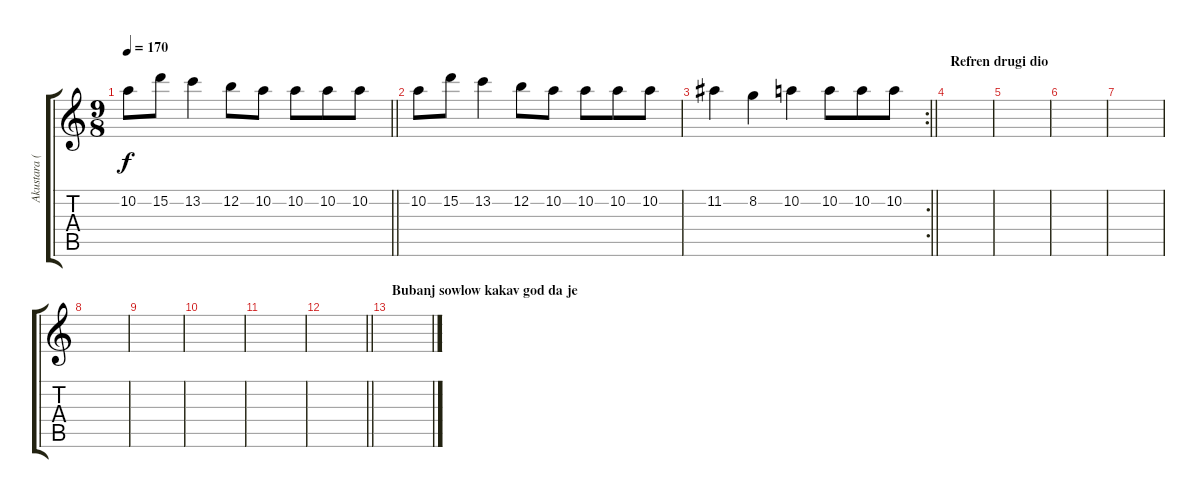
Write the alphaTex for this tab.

\track ("Akustara (turksa mandolina i sl.) " "Akustara (") {instrument acousticguitarsteel}
\staff {score tabs}
\tuning (E4 B3 G3 D3 A2 E2) {hide}
\ts (9 8)
\tempo 170
\clef g2
\barLineRight lightlight
\ks c
10.2.8{dy f} 15.2.8 13.2.4 12.2.8 10.2.8 10.2.8 10.2.8 10.2.8 |
10.2.8 15.2.8 13.2.4 12.2.8 10.2.8 10.2.8 10.2.8 10.2.8 |
\rc 2
\barLineRight lightlight
11.2.4 8.2.4 10.2.4 10.2.8 10.2.8 10.2.8 |
\section ("" "Refren drugi dio")
|
|
|
|
|
|
|
|
\barLineRight lightlight
|
\section ("" "Bubanj sowlow kakav god da je")
